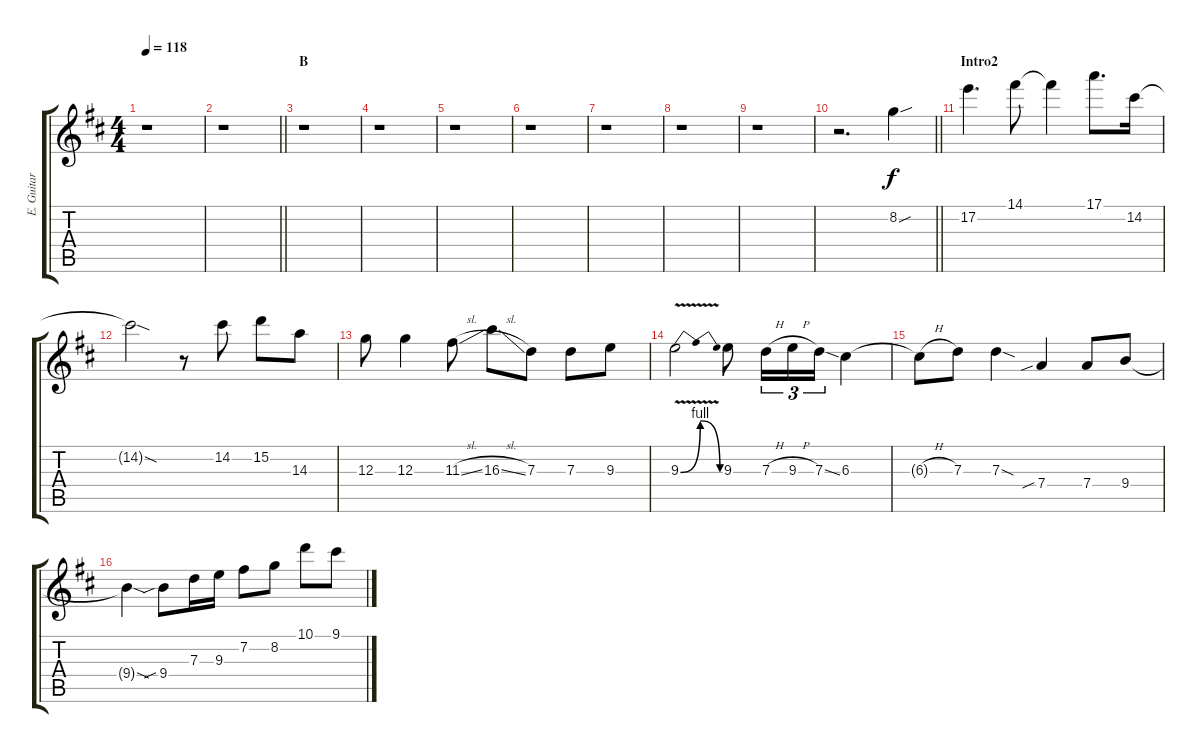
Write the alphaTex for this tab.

\track ("E. Guitar II" "E. Guitar ") {instrument overdrivenguitar}
\staff {score tabs}
\tuning (E4 B3 G3 D3 A2 E2) {hide}
\ts (4 4)
\tempo 118
\clef g2
\ks d
r.1{dy f} |
\barLineRight lightlight
r.1 |
\section ("" "B")
r.1 |
r.1 |
r.1 |
r.1 |
r.1 |
r.1 |
r.1 |
\barLineRight lightlight
r.2{d} 8.2{sou}.4 |
\section ("" "Intro2")
17.2.4{d} 14.1.8 14.1{t}.4 17.1.8{d} 14.2.16 |
14.2{sod t}.2 r.8 14.2.8 15.2.8 14.3.8 |
12.3.8 12.3.4 11.3{sl}.8 16.3{sl}.8 7.3.8 7.3.8 9.3.8 |
9.3{be (bendrelease 0 0 5 4 55 4 60 0) v}.2 9.3.8 7.3{h}.16{tu (3 2)} 9.3{h}.16{tu (3 2)} 7.3{ss}.16{tu (3 2)} 6.3.4 |
6.3{h t}.8 7.3.8 7.3{sod}.4 7.4{sib}.4 7.4.8 9.4.8 |
9.4{sod t}.4 9.4{sib}.8 7.3.16 9.3.16 7.2.8 8.2.8 10.1.8 9.1.8
